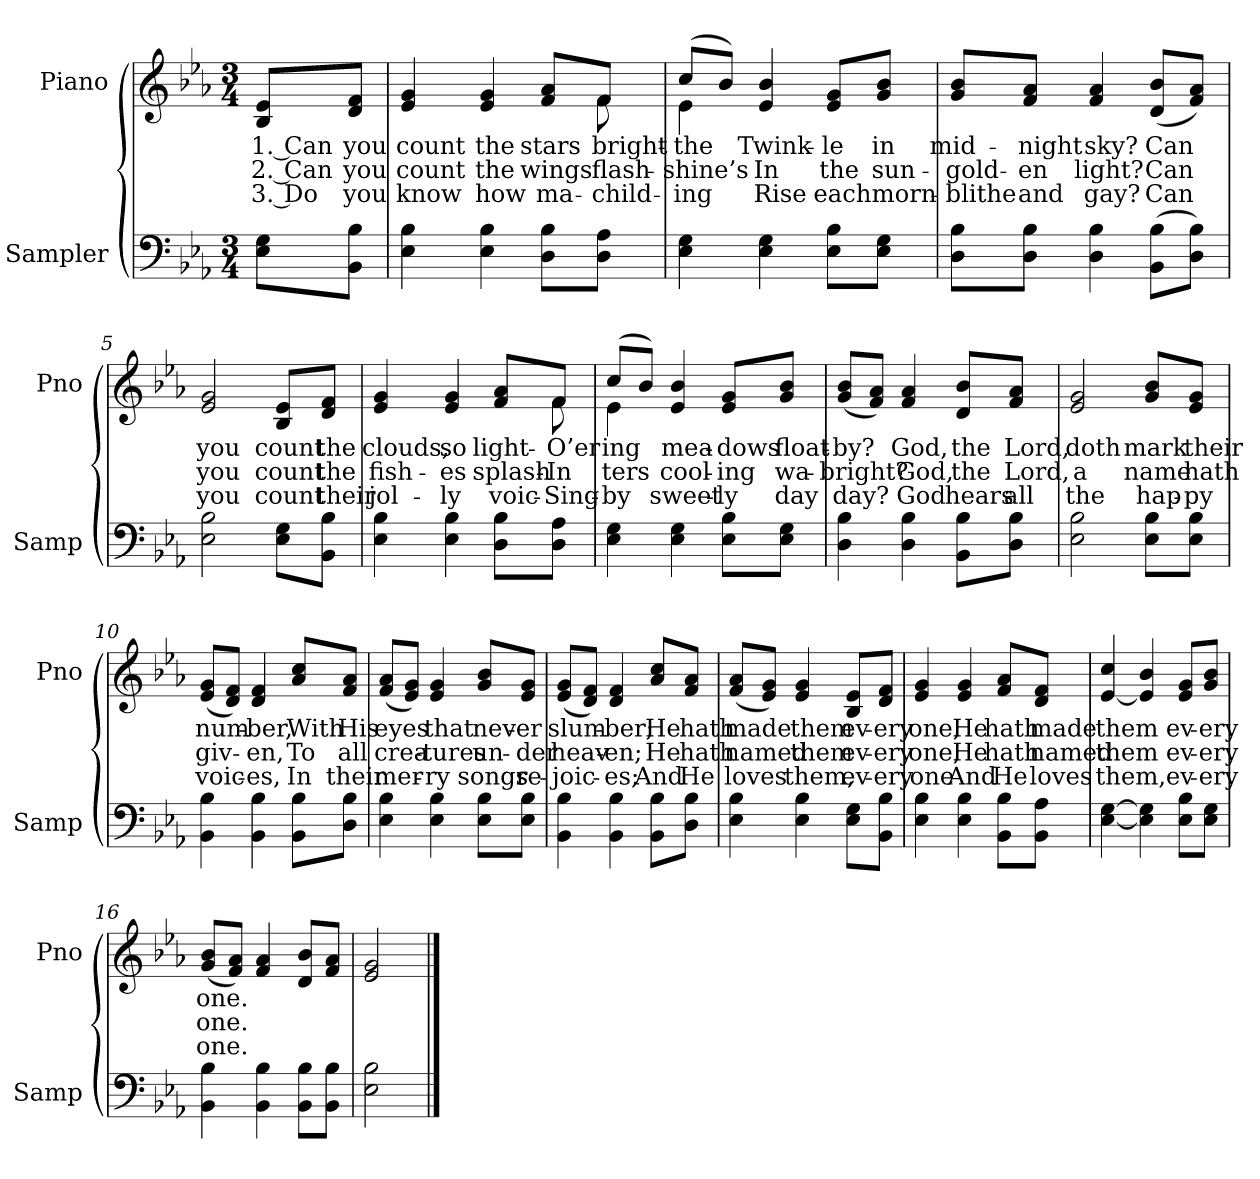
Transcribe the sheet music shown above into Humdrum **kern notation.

**kern	**kern	**text	**text	**text
*part2	*part1	*part1	*part1	*part1
*staff2	*staff1	*staff1	*staff1	*staff1
*I"Sampler	*I"Piano	*	*	*
*I'Samp	*I'Pno	*	*	*
*clefF4	*clefG2	*	*	*
*k[b-e-a-]	*k[b-e-a-]	*	*	*
*E-:	*E-:	*	*	*
*M3/4	*M3/4	*	*	*
=1	=1	=1	=1	=1
8E-\ 8G\L	8B-/ 8e-/L	1. Can	2. Can	3. Do
8BB-\ 8B-\J	8d/ 8f/J	you	you	you
=2	=2	=2	=2	=2
*	*^	*	*	*
4E- 4B-	4e- 4g	8ryy	count	count	know
*	*v	*v	*	*	*
4E- 4B-	4e- 4g	the	the	how
8D\ 8B-\L	8f/ 8a-/L	stars	wings	ma-
*	*^	*	*	*
8D\ 8A-\J	8f/J	8f	bright-	flash-	child-
=3	=3	=3	=3	=3	=3
4E- 4G	(8cc/L	4e-	the	-shine’s	-ing
.	8b-/J)	.	.	.	.
4E- 4G	4e- 4b-	2ryy	Twink-	In	Rise
8E-\ 8B-\L	8e-/ 8g/L	.	-le	the	each
8E-\ 8G\J	8g/ 8b-/J	.	in	sun-	morn-
*	*v	*v	*	*	*
=4	=4	=4	=4	=4
8D\ 8B-\L	8g/ 8b-/L	mid-	gold-	blithe
8D\ 8B-\J	8f/ 8a-/J	-night	-en	and
4D 4B-	4f 4a-	sky?	light?	gay?
(8BB-\ 8B-\L	(8d/ 8b-/L	Can	Can	Can
8D\ 8B-\J)	8f/ 8a-/J)	.	.	.
=5	=5	=5	=5	=5
2E- 2B-	2e- 2g	you	you	you
8E-\ 8G\L	8B-/ 8e-/L	count	count	count
8BB-\ 8B-\J	8d/ 8f/J	the	the	their
=6	=6	=6	=6	=6
*	*^	*	*	*
4E- 4B-	4e- 4g	8ryy	clouds,	fish-	jol-
*	*v	*v	*	*	*
4E- 4B-	4e- 4g	so	-es	-ly
8D\ 8B-\L	8f/ 8a-/L	light-	splash-	voic-
*	*^	*	*	*
8D\ 8A-\J	8f/J	8f	O’er	In	Sing-
=7	=7	=7	=7	=7	=7
4E- 4G	(8cc/L	4e-	-ing	-ters	by
.	8b-/J)	.	.	.	.
4E- 4G	4e- 4b-	2ryy	mea-	cool-	sweet-
8E-\ 8B-\L	8e-/ 8g/L	.	-dows	-ing	-ly
8E-\ 8G\J	8g/ 8b-/J	.	float-	wa-	day
*	*v	*v	*	*	*
=8	=8	=8	=8	=8
4D 4B-	(8g/ 8b-/L	by?	bright?	day?
.	8f/ 8a-/J)	.	.	.
4D 4B-	4f 4a-	God,	God,	God
8BB-\ 8B-\L	8d/ 8b-/L	the	the	hears
8D\ 8B-\J	8f/ 8a-/J	Lord,	Lord,	all
=9	=9	=9	=9	=9
2E- 2B-	2e- 2g	doth	a	the
8E-\ 8B-\L	8g/ 8b-/L	mark	name	hap-
8E-\ 8B-\J	8e-/ 8g/J	their	hath	-py
=10	=10	=10	=10	=10
4BB- 4B-	(8e-/ 8g/L	num-	giv-	voic-
.	8d/ 8f/J)	.	.	.
4BB- 4B-	4d 4f	-ber,	-en,	-es,
8BB-\ 8B-\L	8a-/ 8cc/L	With	To	In
8D\ 8B-\J	8f/ 8a-/J	His	all	their
=11	=11	=11	=11	=11
4E- 4B-	(8f/ 8a-/L	eyes	crea-	mer-
.	8e-/ 8g/J)	.	.	.
4E- 4B-	4e- 4g	that	-tures	-ry
8E-\ 8B-\L	8g/ 8b-/L	nev-	un-	songs
8E-\ 8B-\J	8e-/ 8g/J	-er	-der	re-
=12	=12	=12	=12	=12
4BB- 4B-	(8e-/ 8g/L	slum-	heav-	-joic-
.	8d/ 8f/J)	.	.	.
4BB- 4B-	4d 4f	-ber;	-en;	-es;
8BB-\ 8B-\L	8a-/ 8cc/L	He	He	And
8D\ 8B-\J	8f/ 8a-/J	hath	hath	He
=13	=13	=13	=13	=13
4E- 4B-	(8f/ 8a-/L	made	named	loves
.	8e-/ 8g/J)	.	.	.
4E- 4B-	4e- 4g	them	them	them,
8E-\ 8G\L	8B-/ 8e-/L	ev-	ev-	ev-
8BB-\ 8B-\J	8d/ 8f/J	-ery	-ery	-ery
=14	=14	=14	=14	=14
4E- 4B-	4e- 4g	one,	one,	one
4E- 4B-	4e- 4g	He	He	And
8BB-\ 8B-\L	8f/ 8a-/L	hath	hath	He
8BB-\ 8A-\J	8d/ 8f/J	made	named	loves
=15	=15	=15	=15	=15
[4E- [4G	[4e- 4cc	them	them	them,
4E-] 4G]	4e-] 4b-	.	.	.
8E-\ 8B-\L	8e-/ 8g/L	ev-	ev-	ev-
8E-\ 8G\J	8g/ 8b-/J	-ery	-ery	-ery
=16	=16	=16	=16	=16
4BB- 4B-	(8g/ 8b-/L	one.	one.	one.
.	8f/ 8a-/J)	.	.	.
4BB- 4B-	4f 4a-	.	.	.
8BB-\ 8B-\L	8d/ 8b-/L	.	.	.
8BB-\ 8B-\J	8f/ 8a-/J	.	.	.
=17	=17	=17	=17	=17
2E- 2B-	2e- 2g	.	.	.
==	==	==	==	==
*-	*-	*-	*-	*-
